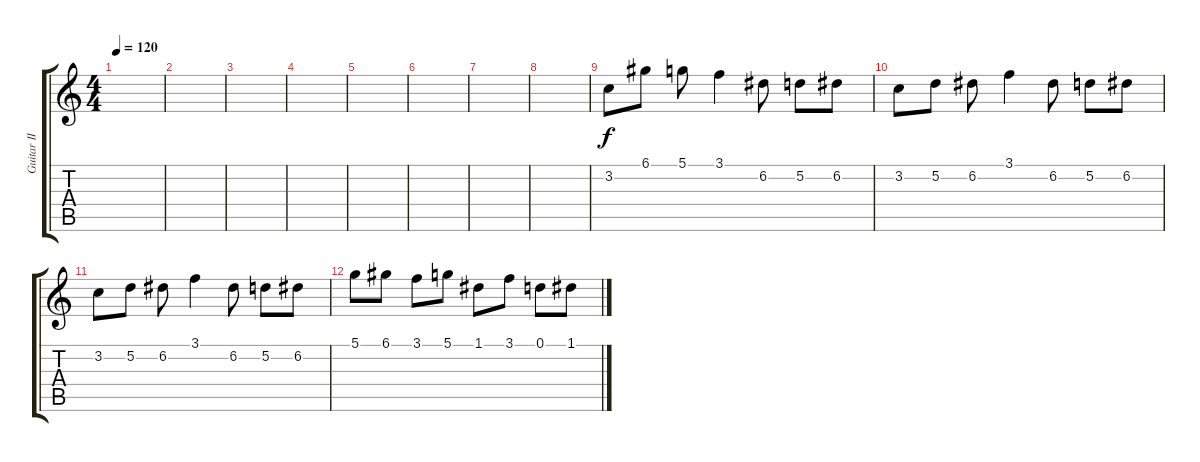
\track ("Guitar II" "Guitar II") {instrument distortionguitar}
\staff {score tabs}
\tuning (D4 A3 F3 C3 G2 C2) {hide}
\ts (4 4)
\tempo 120
\clef g2
\ks c
|
|
|
|
|
|
|
|
3.2.8 6.1.8 5.1.8 3.1.4 6.2.8 5.2.8 6.2.8 |
3.2.8 5.2.8 6.2.8 3.1.4 6.2.8 5.2.8 6.2.8 |
3.2.8 5.2.8 6.2.8 3.1.4 6.2.8 5.2.8 6.2.8 |
5.1.8 6.1.8 3.1.8 5.1.8 1.1.8 3.1.8 0.1.8 1.1.8
